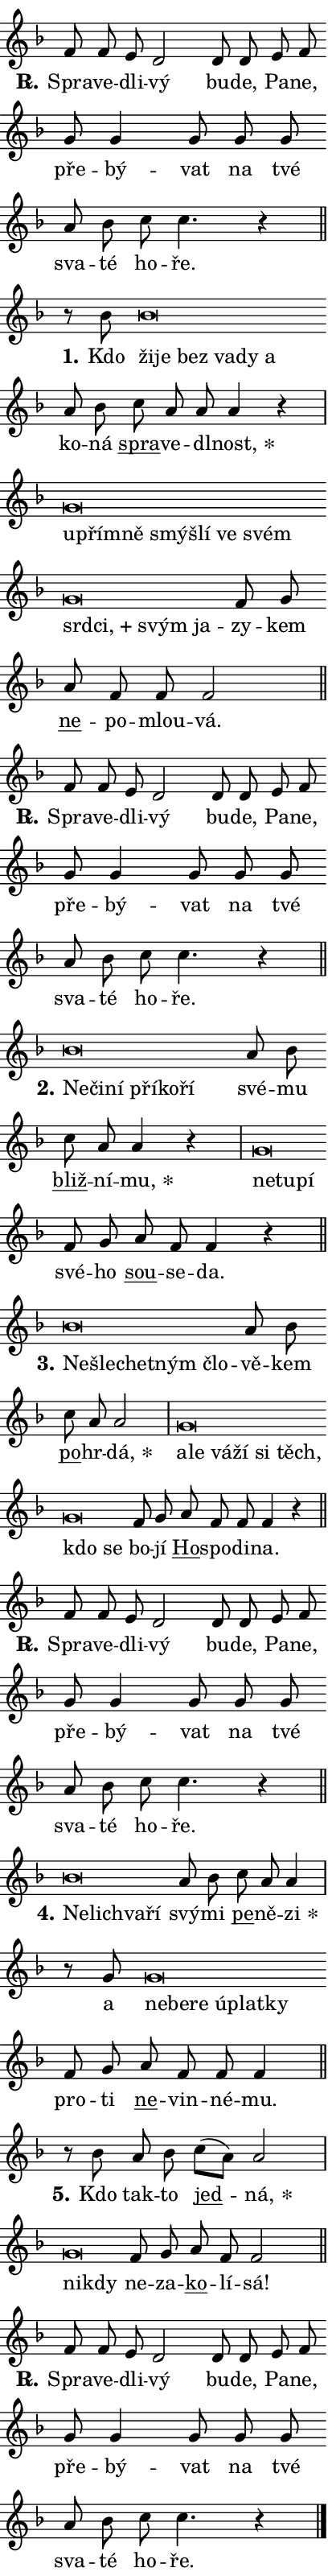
\version "2.24.0"
\header { tagline = "" }
\paper {
  indent = 0\cm
  top-margin = 0\cm
  right-margin = 0.13\cm % to fit lyric hyphens
  bottom-margin = 0\cm
  left-margin = 0\cm
  paper-width = 7\cm
  page-breaking = #ly:one-page-breaking
  system-system-spacing.basic-distance = #11
  score-system-spacing.basic-distance = #11
  ragged-last = ##f
}


%% Author: Thomas Morley
%% https://lists.gnu.org/archive/html/lilypond-user/2020-05/msg00002.html
#(define (line-position grob)
"Returns position of @var[grob} in current system:
   @code{'start}, if at first time-step
   @code{'end}, if at last time-step
   @code{'middle} otherwise
"
  (let* ((col (ly:item-get-column grob))
         (ln (ly:grob-object col 'left-neighbor))
         (rn (ly:grob-object col 'right-neighbor))
         (col-to-check-left (if (ly:grob? ln) ln col))
         (col-to-check-right (if (ly:grob? rn) rn col))
         (break-dir-left
           (and
             (ly:grob-property col-to-check-left 'non-musical #f)
             (ly:item-break-dir col-to-check-left)))
         (break-dir-right
           (and
             (ly:grob-property col-to-check-right 'non-musical #f)
             (ly:item-break-dir col-to-check-right))))
        (cond ((eqv? 1 break-dir-left) 'start)
              ((eqv? -1 break-dir-right) 'end)
              (else 'middle))))

#(define (tranparent-at-line-position vctor)
  (lambda (grob)
  "Relying on @code{line-position} select the relevant enry from @var{vctor}.
Used to determine transparency,"
    (case (line-position grob)
      ((end) (not (vector-ref vctor 0)))
      ((middle) (not (vector-ref vctor 1)))
      ((start) (not (vector-ref vctor 2))))))

noteHeadBreakVisibility =
#(define-music-function (break-visibility)(vector?)
"Makes @code{NoteHead}s transparent relying on @var{break-visibility}"
#{
  \override NoteHead.transparent =
    #(tranparent-at-line-position break-visibility)
#})

#(define delete-ledgers-for-transparent-note-heads
  (lambda (grob)
    "Reads whether a @code{NoteHead} is transparent.
If so this @code{NoteHead} is removed from @code{'note-heads} from
@var{grob}, which is supposed to be @code{LedgerLineSpanner}.
As a result ledgers are not printed for this @code{NoteHead}"
    (let* ((nhds-array (ly:grob-object grob 'note-heads))
           (nhds-list
             (if (ly:grob-array? nhds-array)
                 (ly:grob-array->list nhds-array)
                 '()))
           ;; Relies on the transparent-property being done before
           ;; Staff.LedgerLineSpanner.after-line-breaking is executed.
           ;; This is fragile ...
           (to-keep
             (remove
               (lambda (nhd)
                 (ly:grob-property nhd 'transparent #f))
               nhds-list)))
      ;; TODO find a better method to iterate over grob-arrays, similiar
      ;; to filter/remove etc for lists
      ;; For now rebuilt from scratch
      (set! (ly:grob-object grob 'note-heads)  '())
      (for-each
        (lambda (nhd)
          (ly:pointer-group-interface::add-grob grob 'note-heads nhd))
        to-keep))))

squashNotes = {
  \override NoteHead.X-extent = #'(-0.2 . 0.2)
  \override NoteHead.Y-extent = #'(-0.75 . 0)
  \override NoteHead.stencil =
    #(lambda (grob)
       (let ((pos (ly:grob-property grob 'staff-position)))
         (begin
           (if (< pos -7) (display "ERROR: Lower brevis then expected\n") (display "OK: Expected brevis position\n"))
           (if (<= pos -6) ly:text-interface::print ly:note-head::print))))
}
unSquashNotes = {
  \revert NoteHead.X-extent
  \revert NoteHead.Y-extent
  \revert NoteHead.stencil
}

hideNotes = \noteHeadBreakVisibility #begin-of-line-visible
unHideNotes = \noteHeadBreakVisibility #all-visible

% work-around for resetting accidentals
% https://lilypond.org/doc/v2.23/Documentation/notation/displaying-rhythms#unmetered-music
cadenzaMeasure = {
  \cadenzaOff
  \partial 1024 s1024
  \cadenzaOn
}

#(define-markup-command (accent layout props text) (markup?)
  "Underline accented syllable"
  (interpret-markup layout props
    #{\markup \override #'(offset . 4.3) \underline { #text }#}))

responsum = \markup \concat {
  "R" \hspace #-1.05 \path #0.1 #'((moveto 0 0.07) (lineto 0.9 0.8)) \hspace #0.05 "."
}

spaceSize = #0.6828661417322834 % exact space size for TeX Gyre Schola

\layout {
  \context {
    \Staff
    \remove "Time_signature_engraver"
    \override LedgerLineSpanner.after-line-breaking = #delete-ledgers-for-transparent-note-heads
  }
  \context {
    \Lyrics {
      \override LyricSpace.minimum-distance = \spaceSize
      \override LyricText.font-name = #"TeX Gyre Schola"
      \override LyricText.font-size = 1
      \override StanzaNumber.font-name = #"TeX Gyre Schola Bold"
      \override StanzaNumber.font-size = 1
    }
  }
  \context {
    \Score 
    \override NoteHead.text =
      #(lambda (grob) 
        (let ((pos (ly:grob-property grob 'staff-position)))
          #{\markup {
            \combine
              \halign #-0.55 \raise #(if (= pos -6) 0 0.5) \override #'(thickness . 2) \draw-line #'(3.2 . 0)
              \musicglyph "noteheads.sM1"
          }#}))
  }
}

% magnetic-lyrics.ily
%
%   written by
%     Jean Abou Samra <jean@abou-samra.fr>
%     Werner Lemberg <wl@gnu.org>
%
%   adapted by
%     Jiri Hon <jiri.hon@gmail.com>
%
% Version 2022-Apr-15

% https://www.mail-archive.com/lilypond-user@gnu.org/msg149350.html

#(define (Left_hyphen_pointer_engraver context)
   "Collect syllable-hyphen-syllable occurrences in lyrics and store
them in properties.  This engraver only looks to the left.  For
example, if the lyrics input is @code{foo -- bar}, it does the
following.

@itemize @bullet
@item
Set the @code{text} property of the @code{LyricHyphen} grob between
@q{foo} and @q{bar} to @code{foo}.

@item
Set the @code{left-hyphen} property of the @code{LyricText} grob with
text @q{foo} to the @code{LyricHyphen} grob between @q{foo} and
@q{bar}.
@end itemize

Use this auxiliary engraver in combination with the
@code{lyric-@/text::@/apply-@/magnetic-@/offset!} hook."
   (let ((hyphen #f)
         (text #f))
     (make-engraver
      (acknowledgers
       ((lyric-syllable-interface engraver grob source-engraver)
        (set! text grob)))
      (end-acknowledgers
       ((lyric-hyphen-interface engraver grob source-engraver)
        ;(when (not (grob::has-interface grob 'lyric-space-interface))
          (set! hyphen grob)));)
      ((stop-translation-timestep engraver)
       (when (and text hyphen)
         (ly:grob-set-object! text 'left-hyphen hyphen))
       (set! text #f)
       (set! hyphen #f)))))

#(define (lyric-text::apply-magnetic-offset! grob)
   "If the space between two syllables is less than the value in
property @code{LyricText@/.details@/.squash-threshold}, move the right
syllable to the left so that it gets concatenated with the left
syllable.

Use this function as a hook for
@code{LyricText@/.after-@/line-@/breaking} if the
@code{Left_@/hyphen_@/pointer_@/engraver} is active."
   (let ((hyphen (ly:grob-object grob 'left-hyphen #f)))
     (when hyphen
       (let ((left-text (ly:spanner-bound hyphen LEFT)))
         (when (grob::has-interface left-text 'lyric-syllable-interface)
           (let* ((common (ly:grob-common-refpoint grob left-text X))
                  (this-x-ext (ly:grob-extent grob common X))
                  (left-x-ext
                   (begin
                     ;; Trigger magnetism for left-text.
                     (ly:grob-property left-text 'after-line-breaking)
                     (ly:grob-extent left-text common X)))
                  ;; `delta` is the gap width between two syllables.
                  (delta (- (interval-start this-x-ext)
                            (interval-end left-x-ext)))
                  (details (ly:grob-property grob 'details))
                  (threshold (assoc-get 'squash-threshold details 0.2)))
             (when (< delta threshold)
               (let* (;; We have to manipulate the input text so that
                      ;; ligatures crossing syllable boundaries are not
                      ;; disabled.  For languages based on the Latin
                      ;; script this is essentially a beautification.
                      ;; However, for non-Western scripts it can be a
                      ;; necessity.
                      (lt (ly:grob-property left-text 'text))
                      (rt (ly:grob-property grob 'text))
                      (is-space (grob::has-interface hyphen 'lyric-space-interface))
                      (space (if is-space " " ""))
                      (extra-delta (if is-space spaceSize 0))
                      ;; Append new syllable.
                      (ltrt-space (if (and (string? lt) (string? rt))
                                (string-append lt space rt)
                                (make-concat-markup (list lt space rt))))
                      ;; Right-align `ltrt` to the right side.
                      (ltrt-space-markup (grob-interpret-markup
                               grob
                               (make-translate-markup
                                (cons (interval-length this-x-ext) 0)
                                (make-right-align-markup ltrt-space)))))
                 (begin
                   ;; Don't print `left-text`.
                   (ly:grob-set-property! left-text 'stencil #f)
                   ;; Set text and stencil (which holds all collected
                   ;; syllables so far) and shift it to the left.
                   (ly:grob-set-property! grob 'text ltrt-space)
                   (ly:grob-set-property! grob 'stencil ltrt-space-markup)
                   (ly:grob-translate-axis! grob (- (- delta extra-delta)) X))))))))))


#(define (lyric-hyphen::displace-bounds-first grob)
   ;; Make very sure this callback isn't triggered too early.
   (let ((left (ly:spanner-bound grob LEFT))
         (right (ly:spanner-bound grob RIGHT)))
     (ly:grob-property left 'after-line-breaking)
     (ly:grob-property right 'after-line-breaking)
     (ly:lyric-hyphen::print grob)))

squashThreshold = #0.4

\layout {
  \context {
    \Lyrics
    \consists #Left_hyphen_pointer_engraver
    \override LyricText.after-line-breaking =
      #lyric-text::apply-magnetic-offset!
    \override LyricHyphen.stencil = #lyric-hyphen::displace-bounds-first
    \override LyricText.details.squash-threshold = \squashThreshold
    \override LyricHyphen.minimum-distance = 0
    \override LyricHyphen.minimum-length = \squashThreshold
  }
}

squashText = \override LyricText.details.squash-threshold = 9999
unSquashText = \override LyricText.details.squash-threshold = \squashThreshold

leftText = \override LyricText.self-alignment-X = #LEFT
unLeftText = \revert LyricText.self-alignment-X

starOffset = #(lambda (grob) 
                (let ((x_offset (ly:self-alignment-interface::aligned-on-x-parent grob)))
                  (if (= x_offset 0) 0 (+ x_offset 1.2))))

star = #(define-music-function (syllable)(string?)
"Append star separator at the end of a syllable"
#{
  \once \override LyricText.X-offset = #starOffset
  \lyricmode { \markup {
    #syllable
    \override #'((font-name . "TeX Gyre Schola Bold")) \hspace #0.2 \lower #0.65 \larger "*"
  } }
#})

starAccent = #(define-music-function (syllable)(string?)
"Append star separator at the end of a syllable and make accent"
#{
  \once \override LyricText.X-offset = #starOffset
  \lyricmode { \markup {
    \accent #syllable
    \override #'((font-name . "TeX Gyre Schola Bold")) \hspace #0.2 \lower #0.65 \larger "*"
  } }
#})

breath = #(define-music-function (syllable)(string?)
"Append breathing indicator at the end of a syllable"
#{
  \lyricmode { \markup { #syllable "+" } }
#})

optionalBreath = #(define-music-function (syllable)(string?)
"Append optional breathing indicator at the end of a syllable"
#{
  \lyricmode { \markup { #syllable "(+)" } }
#})


\score {
    <<
        \new Voice = "melody" { \cadenzaOn \key f \major \relative { f'8 f e d2 \bar "" d8 d e f \bar "" g g4 g8 \bar "" g g \bar "" a bes c c4. r4 \cadenzaMeasure \bar "||" \break } }
        \new Lyrics \lyricsto "melody" { \lyricmode { \set stanza = \responsum
Spra -- ve -- dli -- vý bu -- de, Pa -- ne, pře -- bý -- vat na tvé sva -- té ho -- ře. } }
    >>
    \layout {}
}

\score {
    <<
        \new Voice = "melody" { \cadenzaOn \key f \major \relative { r8 bes'8 \squashNotes bes\breve*1/16 \hideNotes \breve*1/16 \bar "" \breve*1/16 \bar "" \breve*1/16 \bar "" \breve*1/16 \breve*1/16 \bar "" \unHideNotes \unSquashNotes a8 bes \bar "" c a a a4 r \cadenzaMeasure \bar "|" \squashNotes g\breve*1/16 \hideNotes \breve*1/16 \bar "" \breve*1/16 \bar "" \breve*1/16 \bar "" \breve*1/16 \bar "" \breve*1/16 \bar "" \breve*1/16 \bar "" \breve*1/16 \bar "" \breve*1/16 \bar "" \breve*1/16 \breve*1/16 \bar "" \unHideNotes \unSquashNotes f8 g \bar "" a f f f2 \cadenzaMeasure \bar "||" \break } }
        \new Lyrics \lyricsto "melody" { \lyricmode { \set stanza = "1."
Kdo \leftText ži -- \squashText je bez va -- dy a \unLeftText \unSquashText ko -- ná \markup \accent spra -- ve -- dl -- \star nost, \leftText u -- \squashText přím -- ně smý -- šlí ve svém srd -- \breath "ci," svým ja -- \unLeftText \unSquashText zy -- kem \markup \accent ne -- po -- mlou -- vá. } }
    >>
    \layout {}
}

\score {
    <<
        \new Voice = "melody" { \cadenzaOn \key f \major \relative { f'8 f e d2 \bar "" d8 d e f \bar "" g g4 g8 \bar "" g g \bar "" a bes c c4. r4 \cadenzaMeasure \bar "||" \break } }
        \new Lyrics \lyricsto "melody" { \lyricmode { \set stanza = \responsum
Spra -- ve -- dli -- vý bu -- de, Pa -- ne, pře -- bý -- vat na tvé sva -- té ho -- ře. } }
    >>
    \layout {}
}

\score {
    <<
        \new Voice = "melody" { \cadenzaOn \key f \major \relative { \squashNotes bes'\breve*1/16 \hideNotes \breve*1/16 \bar "" \breve*1/16 \bar "" \breve*1/16 \bar "" \breve*1/16 \breve*1/16 \bar "" \unHideNotes \unSquashNotes a8 bes \bar "" c a a4 r \cadenzaMeasure \bar "|" \squashNotes g\breve*1/16 \hideNotes \breve*1/16 \breve*1/16 \bar "" \unHideNotes \unSquashNotes f8 g \bar "" a f f4 r \cadenzaMeasure \bar "||" \break } }
        \new Lyrics \lyricsto "melody" { \lyricmode { \set stanza = "2."
\leftText Ne -- \squashText či -- ní pří -- ko -- ří \unLeftText \unSquashText své -- mu \markup \accent bliž -- ní -- \star mu, \leftText ne -- \squashText tu -- pí \unLeftText \unSquashText své -- ho \markup \accent sou -- se -- da. } }
    >>
    \layout {}
}

\score {
    <<
        \new Voice = "melody" { \cadenzaOn \key f \major \relative { \squashNotes bes'\breve*1/16 \hideNotes \breve*1/16 \bar "" \breve*1/16 \bar "" \breve*1/16 \breve*1/16 \bar "" \unHideNotes \unSquashNotes a8 bes \bar "" c a a2 \cadenzaMeasure \bar "|" \squashNotes g\breve*1/16 \hideNotes \breve*1/16 \bar "" \breve*1/16 \bar "" \breve*1/16 \bar "" \breve*1/16 \bar "" \breve*1/16 \bar "" \breve*1/16 \breve*1/16 \bar "" \unHideNotes \unSquashNotes f8 g \bar "" a f f f4 r \cadenzaMeasure \bar "||" \break } }
        \new Lyrics \lyricsto "melody" { \lyricmode { \set stanza = "3."
\leftText Ne -- \squashText šle -- chet -- ným člo -- \unLeftText \unSquashText vě -- kem \markup \accent po -- hr -- \star dá, \leftText a -- \squashText le vá -- ží si těch, kdo se \unLeftText \unSquashText bo -- jí \markup \accent Ho -- spo -- di -- na. } }
    >>
    \layout {}
}

\score {
    <<
        \new Voice = "melody" { \cadenzaOn \key f \major \relative { f'8 f e d2 \bar "" d8 d e f \bar "" g g4 g8 \bar "" g g \bar "" a bes c c4. r4 \cadenzaMeasure \bar "||" \break } }
        \new Lyrics \lyricsto "melody" { \lyricmode { \set stanza = \responsum
Spra -- ve -- dli -- vý bu -- de, Pa -- ne, pře -- bý -- vat na tvé sva -- té ho -- ře. } }
    >>
    \layout {}
}

\score {
    <<
        \new Voice = "melody" { \cadenzaOn \key f \major \relative { \squashNotes bes'\breve*1/16 \hideNotes \breve*1/16 \breve*1/16 \bar "" \unHideNotes \unSquashNotes a8 bes \bar "" c a a4 \cadenzaMeasure \bar "|" r8 g8 \squashNotes g\breve*1/16 \hideNotes \breve*1/16 \bar "" \breve*1/16 \bar "" \breve*1/16 \breve*1/16 \bar "" \unHideNotes \unSquashNotes f8 g \bar "" a f f f4 \cadenzaMeasure \bar "||" \break } }
        \new Lyrics \lyricsto "melody" { \lyricmode { \set stanza = "4."
\leftText Ne -- \squashText lichva -- ří \unLeftText \unSquashText svý -- mi \markup \accent pe -- ně -- \star zi a \leftText ne -- \squashText be -- re úplat -- ky \unLeftText \unSquashText pro -- ti \markup \accent ne -- vin -- né -- mu. } }
    >>
    \layout {}
}

\score {
    <<
        \new Voice = "melody" { \cadenzaOn \key f \major \relative { r8 bes'8 a8 bes \bar "" c[( a)] a2 \cadenzaMeasure \bar "|" \squashNotes g\breve*1/16 \hideNotes \breve*1/16 \bar "" \unHideNotes \unSquashNotes f8 g \bar "" a f f2 \cadenzaMeasure \bar "||" \break } }
        \new Lyrics \lyricsto "melody" { \lyricmode { \set stanza = "5."
Kdo tak -- to \markup \accent jed -- \star ná, \leftText ni -- \squashText kdy \unLeftText \unSquashText ne -- za -- \markup \accent ko -- lí -- sá! } }
    >>
    \layout {}
}

\score {
    <<
        \new Voice = "melody" { \cadenzaOn \key f \major \relative { f'8 f e d2 \bar "" d8 d e f \bar "" g g4 g8 \bar "" g g \bar "" a bes c c4. r4 \cadenzaMeasure \bar "||" \break } \bar "|." }
        \new Lyrics \lyricsto "melody" { \lyricmode { \set stanza = \responsum
Spra -- ve -- dli -- vý bu -- de, Pa -- ne, pře -- bý -- vat na tvé sva -- té ho -- ře. } }
    >>
    \layout {}
}
